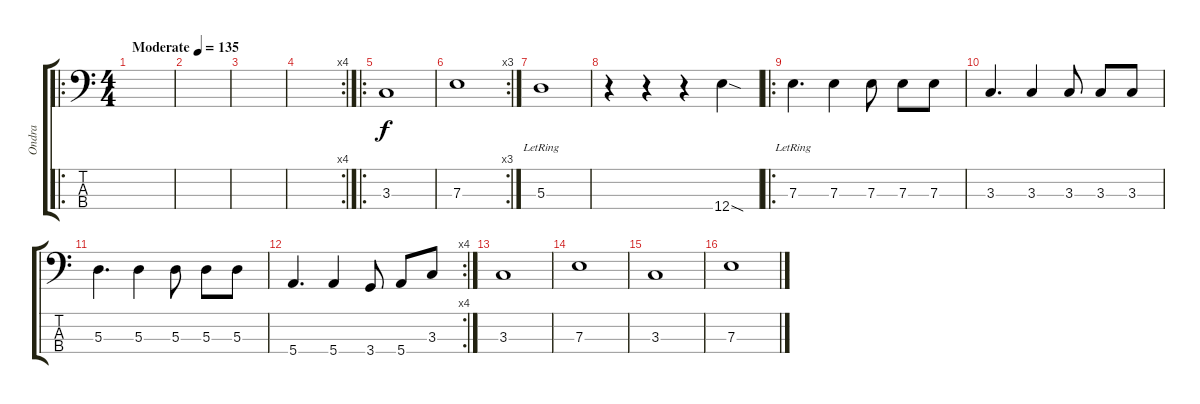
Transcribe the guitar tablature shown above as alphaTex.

\track ("Ondra" "Ondra") {instrument electricbassfinger}
\staff {score tabs}
\tuning (G2 D2 A1 E1) {hide}
\ro
\ts (4 4)
\tempo (135 "Moderate")
\clef f4
\ks c
|
|
|
\rc 4
|
\ro
3.3.1 |
\rc 3
7.3.1 |
5.3{lr}.1 |
r.4 r.4 r.4 12.4{sod}.4 |
\ro
7.3{lr}.4{d} 7.3.4 7.3.8 7.3.8 7.3.8 |
3.3.4{d} 3.3.4 3.3.8 3.3.8 3.3.8 |
5.3.4{d} 5.3.4 5.3.8 5.3.8 5.3.8 |
\rc 4
5.4.4{d} 5.4.4 3.4.8 5.4.8 3.3.8 |
3.3.1 |
7.3.1 |
3.3.1 |
7.3.1
